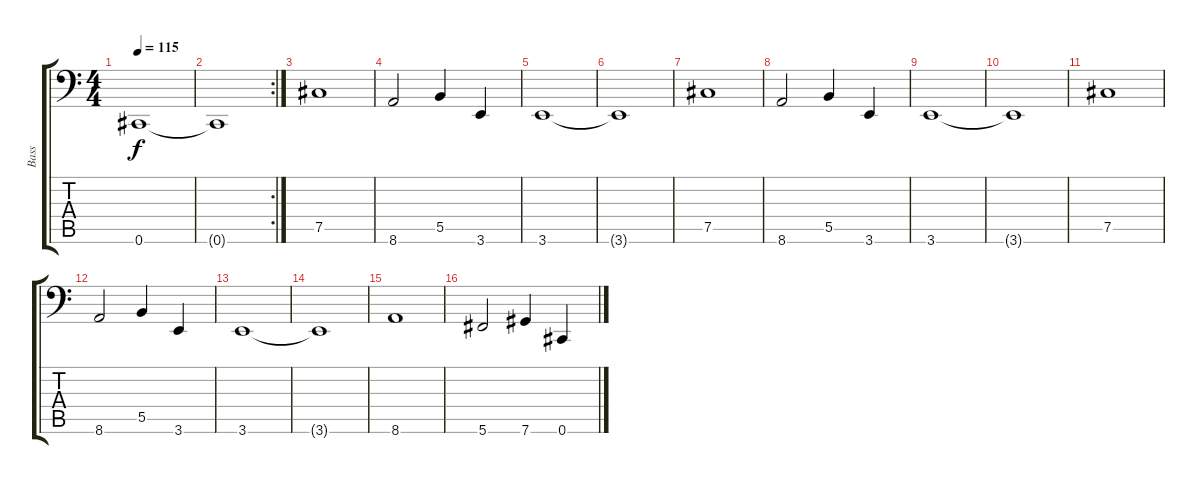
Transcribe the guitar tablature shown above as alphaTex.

\track ("Bass" "Bass") {instrument electricbassfinger}
\staff {score tabs}
\tuning (Db3 Ab2 E2 B1 Gb1 Db1) {hide}
\ts (4 4)
\tempo 115
\clef f4
\ks c
0.6.1{dy f} |
\rc 2
0.6{t}.1 |
7.5.1 |
8.6.2 5.5.4 3.6.4 |
3.6.1 |
3.6{t}.1 |
7.5.1 |
8.6.2 5.5.4 3.6.4 |
3.6.1 |
3.6{t}.1 |
7.5.1 |
8.6.2 5.5.4 3.6.4 |
3.6.1 |
3.6{t}.1 |
8.6.1 |
5.6.2 7.6.4 0.6.4
